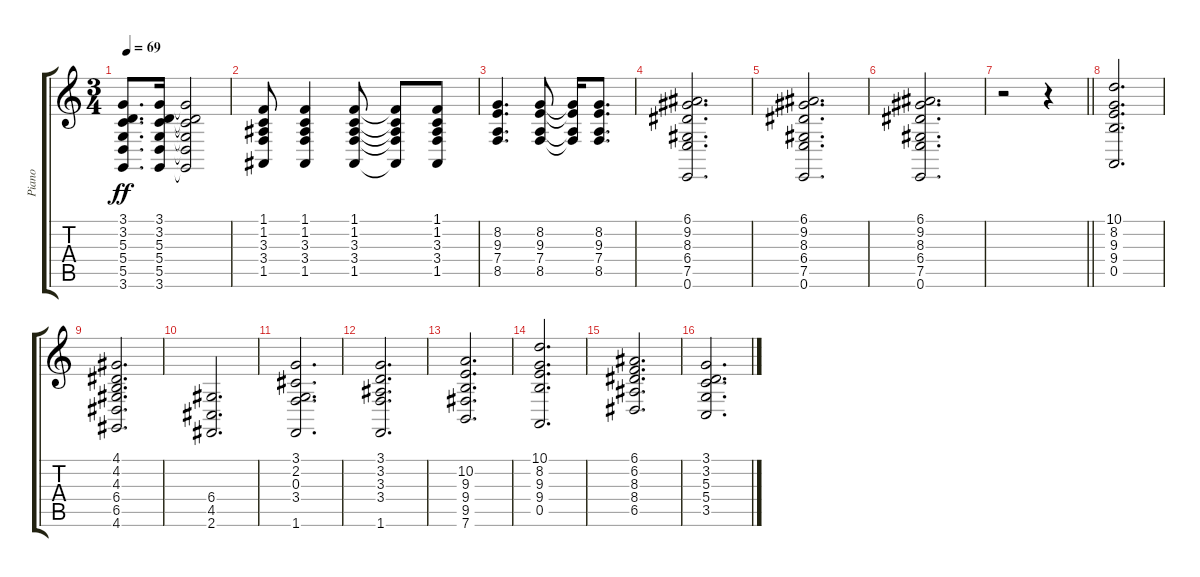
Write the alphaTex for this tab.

\track ("Piano" "Piano") {instrument acousticgrandpiano}
\staff {score tabs}
\tuning (E4 B3 G3 D3 A2 E2) {hide}
\ts (3 4)
\tempo 69
\clef g2
\ks c
(3.1 3.2 5.3 5.4 5.5 3.6).8{d dy ff} (3.1 3.2 5.3 5.4 5.5 3.6).16 (3.1{t} 3.2{t} 5.3{t} 5.4{t} 5.5{t} 3.6{t}).2 |
(1.1 1.2 3.3 3.4 1.5).8 (1.1 1.2 3.3 3.4 1.5).4 (1.1 1.2 3.3 3.4 1.5).8 (1.1{t} 1.2{t} 3.3{t} 3.4{t} 1.5{t}).8 (1.1 1.2 3.3 3.4 1.5).8 |
(8.2 9.3 7.4 8.5).4{d} (8.2 9.3 7.4 8.5).8 (8.2{t} 9.3{t} 7.4{t} 8.5{t}).16 (8.2 9.3 7.4 8.5).8{d} |
(6.1 9.2 8.3 6.4 7.5 0.6).2{d} |
(6.1 9.2 8.3 6.4 7.5 0.6).2{d} |
(6.1 9.2 8.3 6.4 7.5 0.6).2{d} |
\barLineRight lightlight
r.2 r.4 |
(10.1 8.2 9.3 9.4 0.5).2{d} |
(4.1 4.2 4.3 6.4 6.5 4.6).2{d} |
(6.4 4.5 2.6).2{d} |
(3.1 2.2 0.3 3.4 1.6).2{d} |
(3.1 3.2 3.3 3.4 1.6).2{d} |
(10.2 9.3 9.4 9.5 7.6).2{d} |
(10.1 8.2 9.3 9.4 0.5).2{d} |
(6.1 6.2 8.3 8.4 6.5).2{d} |
(3.1 3.2 5.3 5.4 3.5).2{d}
